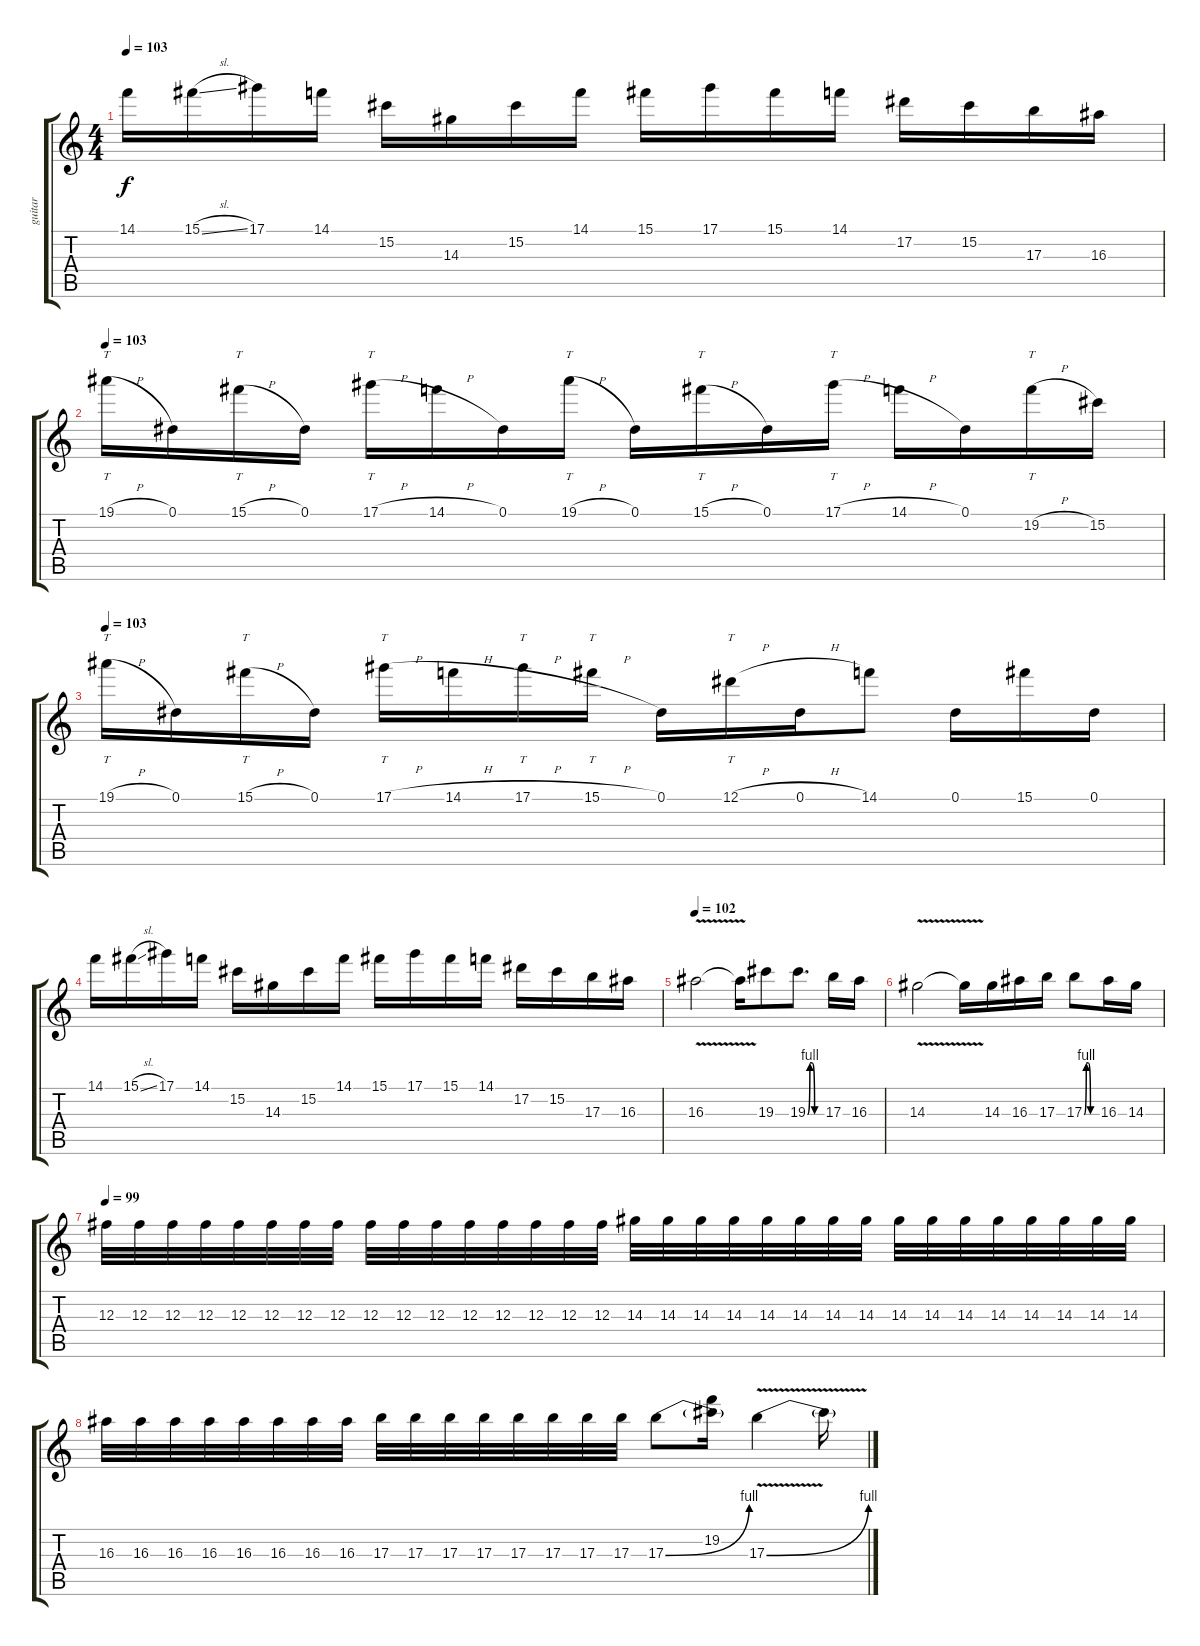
\track ("guitar" "guitar") {instrument distortionguitar}
\staff {score tabs}
\tuning (Eb4 Bb3 Gb3 Db3 Ab2 Eb2) {hide}
\ts (4 4)
\tempo 103
\clef g2
\ks c
14.1.16{dy f} 15.1{sl}.16 17.1.16 14.1.16 15.2.16 14.3.16 15.2.16 14.1.16 15.1.16 17.1.16 15.1.16 14.1.16 17.2.16 15.2.16 17.3.16 16.3.16 |
\tempo 103
19.1{h}.16{tt} 0.1.16 15.1{h}.16{tt} 0.1.16 17.1{h}.16{tt} 14.1{h}.16 0.1.16 19.1{h}.16{tt} 0.1.16 15.1{h}.16{tt} 0.1.16 17.1{h}.16{tt} 14.1{h}.16 0.1.16 19.2{h}.16{tt} 15.2.16 |
\tempo 103
19.1{h}.16{tt} 0.1.16 15.1{h}.16{tt} 0.1.16 17.1{h}.16{tt} 14.1{h}.16 17.1{h}.16{tt} 15.1{h}.16{tt} 0.1.16 12.1{h}.16{tt} 0.1{h}.16 14.1.8 0.1.16 15.1.16 0.1.16 |
14.1.16 15.1{sl}.16 17.1.16 14.1.16 15.2.16 14.3.16 15.2.16 14.1.16 15.1.16 17.1.16 15.1.16 14.1.16 17.2.16 15.2.16 17.3.16 16.3.16 |
\tempo 102
16.3{v}.2 16.3{t}.16 19.3.8 19.3{be (custom 0 0 10 4 20 4 30 0 60 0)}.8{d} 17.3.16 16.3.16 |
14.3{v}.2 14.3{t}.16 14.3.16 16.3.16 17.3.16 17.3{be (custom 0 0 10 4 20 4 30 0 60 0)}.8 16.3.16 14.3.16 |
\tempo 99
12.3.32 12.3.32 12.3.32 12.3.32 12.3.32 12.3.32 12.3.32 12.3.32 12.3.32 12.3.32 12.3.32 12.3.32 12.3.32 12.3.32 12.3.32 12.3.32 14.3.32 14.3.32 14.3.32 14.3.32 14.3.32 14.3.32 14.3.32 14.3.32 14.3.32 14.3.32 14.3.32 14.3.32 14.3.32 14.3.32 14.3.32 14.3.32 |
16.3.32 16.3.32 16.3.32 16.3.32 16.3.32 16.3.32 16.3.32 16.3.32 17.3.32 17.3.32 17.3.32 17.3.32 17.3.32 17.3.32 17.3.32 17.3.32 17.3{be (bend 0 0 60 4)}.8 (19.2 17.3{t}).16 17.3{be (bend 0 0 60 4) v}.4 17.3{t}.16
